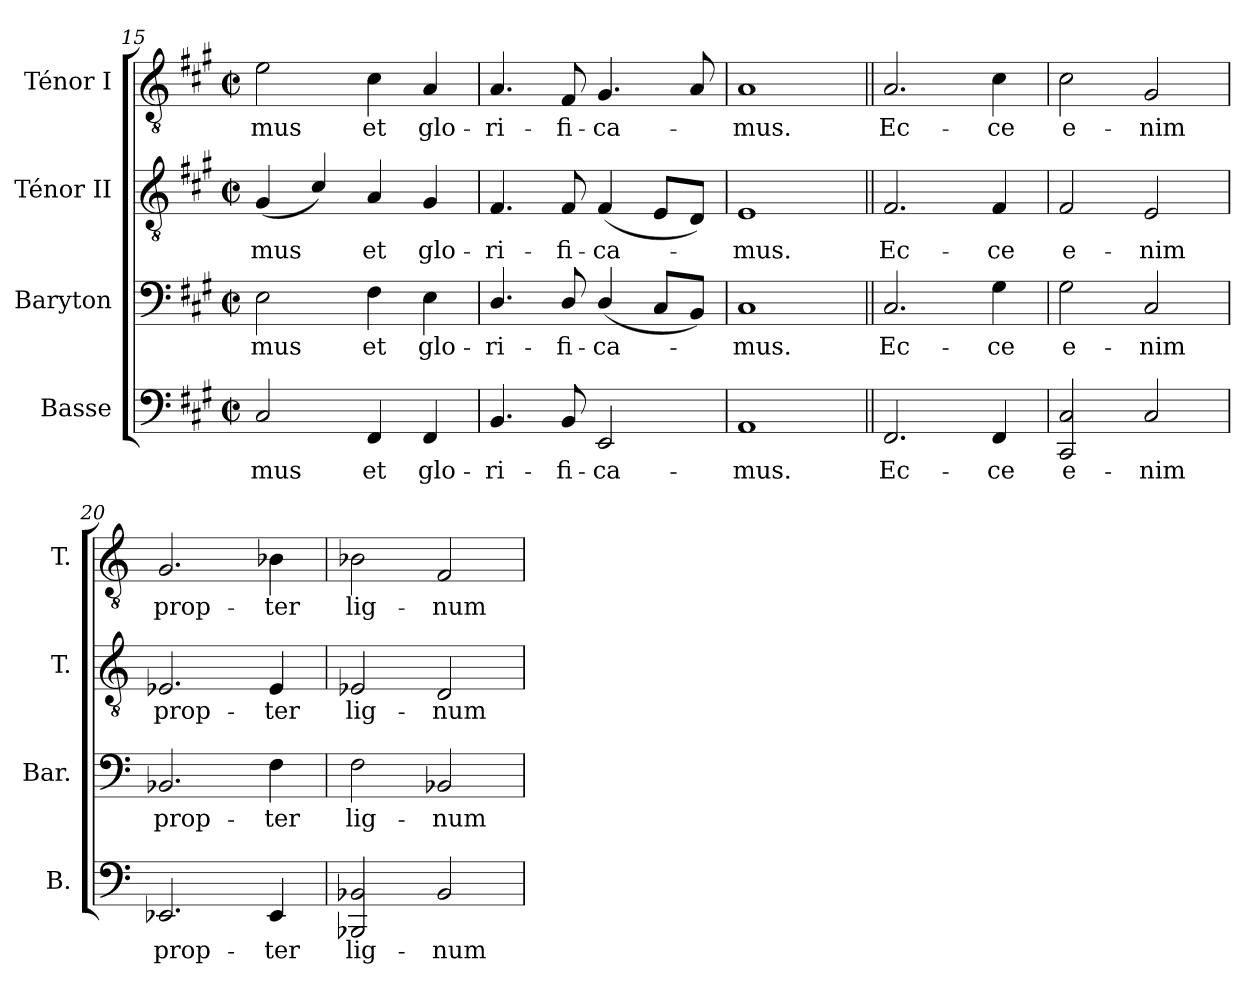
**kern	**text	**kern	**text	**kern	**text	**kern	**text
*part4	*part4	*part3	*part3	*part2	*part2	*part1	*part1
*staff4	*staff4	*staff3	*staff3	*staff2	*staff2	*staff1	*staff1
*I"Basse	*	*I"Baryton	*	*I"Ténor II	*	*I"Ténor I	*
*I'B.	*	*I'Bar.	*	*I'T.	*	*I'T.	*
!!LO:LB:g=z
*clefF4	*	*clefF4	*	*clefGv2	*	*clefGv2	*
*	*	*	*	*ITrd7c12	*	*ITrd7c12	*
*k[f#c#g#]	*	*k[f#c#g#]	*	*k[f#c#g#]	*	*k[f#c#g#]	*
*A:	*	*A:	*	*A:	*	*A:	*
*M2/2	*	*M2/2	*	*M2/2	*	*M2/2	*
*met(c|)	*	*met(c|)	*	*met(c|)	*	*met(c|)	*
=15	=15	=15	=15	=15	=15	=15	=15
!	!LO:LY:b:color=#000000	!	!	!	!	!	!
!	!	!	!LO:LY:b:color=#000000	!	!	!	!
!	!	!	!	!	!LO:LY:b:color=#000000	!	!
!	!	!	!	!	!	!	!LO:LY:b:color=#000000
2C#i/	-mus	2Ei\	-mus	(4GG#i/	-mus	2Ei\	-mus
.	.	.	.	4C#i/)	.	.	.
!	!LO:LY:b:color=#000000	!	!	!	!	!	!
!	!	!	!LO:LY:b:color=#000000	!	!	!	!
!	!	!	!	!	!LO:LY:b:color=#000000	!	!
!	!	!	!	!	!	!	!LO:LY:b:color=#000000
4FF#i/	et	4F#i\	et	4AAi/	et	4C#i\	et
!	!LO:LY:b:color=#000000	!	!	!	!	!	!
!	!	!	!LO:LY:b:color=#000000	!	!	!	!
!	!	!	!	!	!LO:LY:b:color=#000000	!	!
!	!	!	!	!	!	!	!LO:LY:b:color=#000000
4FF#i/	glo-	4Ei\	glo-	4GG#i/	glo-	4AAi/	glo-
=16	=16	=16	=16	=16	=16	=16	=16
!	!LO:LY:b:color=#000000	!	!	!	!	!	!
!	!	!	!LO:LY:b:color=#000000	!	!	!	!
!	!	!	!	!	!LO:LY:b:color=#000000	!	!
!	!	!	!	!	!	!	!LO:LY:b:color=#000000
4.BBi/	-ri-	4.Di/	-ri-	4.FF#i/	-ri-	4.AAi/	-ri-
!	!LO:LY:b:color=#000000	!	!	!	!	!	!
!	!	!	!LO:LY:b:color=#000000	!	!	!	!
!	!	!	!	!	!LO:LY:b:color=#000000	!	!
!	!	!	!	!	!	!	!LO:LY:b:color=#000000
8BBi/	-fi-	8Di/	-fi-	8FF#i/	-fi-	8FF#i/	-fi-
!	!LO:LY:b:color=#000000	!	!	!	!	!	!
!	!	!	!LO:LY:b:color=#000000	!	!	!	!
!	!	!	!	!	!LO:LY:b:color=#000000	!	!
!	!	!	!	!	!	!	!LO:LY:b:color=#000000
2EEi/	-ca-	(4Di/	-ca-	(4FF#i/	-ca-	4.GG#i/	-ca-
.	.	8C#i/L	.	8EEi/L	.	.	.
.	.	8BBi/J)	.	8DDi/J)	.	8AAi/	.
=17	=17	=17	=17	=17	=17	=17	=17
!	!LO:LY:b:color=#000000	!	!	!	!	!	!
!	!	!	!LO:LY:b:color=#000000	!	!	!	!
!	!	!	!	!	!LO:LY:b:color=#000000	!	!
!	!	!	!	!	!	!	!LO:LY:b:color=#000000
1AAi	-mus.	1C#i	-mus.	1EEi	-mus.	1AAi	-mus.
=18||	=18||	=18||	=18||	=18||	=18||	=18||	=18||
*k[]	*	*k[]	*	*k[]	*	*k[]	*
*C:	*	*C:	*	*C:	*	*C:	*
!	!LO:LY:b:color=#000000	!	!	!	!	!	!
!	!	!	!LO:LY:b:color=#000000	!	!	!	!
!	!	!	!	!	!LO:LY:b:color=#000000	!	!
!	!	!	!	!	!	!	!LO:LY:b:color=#000000
2.FFi/	Ec-	2.Ci/	Ec-	2.FFi/	Ec-	2.AAi/	Ec-
!	!LO:LY:b:color=#000000	!	!	!	!	!	!
!	!	!	!LO:LY:b:color=#000000	!	!	!	!
!	!	!	!	!	!LO:LY:b:color=#000000	!	!
!	!	!	!	!	!	!	!LO:LY:b:color=#000000
4FFi/	-ce	4Gi\	-ce	4FFi/	-ce	4Ci\	-ce
=19	=19	=19	=19	=19	=19	=19	=19
!	!LO:LY:b:color=#000000	!	!	!	!	!	!
!	!	!	!LO:LY:b:color=#000000	!	!	!	!
!	!	!	!	!	!LO:LY:b:color=#000000	!	!
!	!	!	!	!	!	!	!LO:LY:b:color=#000000
2CCi/ 2Ci	e-	2Gi\	e-	2FFi/	e-	2Ci\	e-
!	!LO:LY:b:color=#000000	!	!	!	!	!	!
!	!	!	!LO:LY:b:color=#000000	!	!	!	!
!	!	!	!	!	!LO:LY:b:color=#000000	!	!
!	!	!	!	!	!	!	!LO:LY:b:color=#000000
2Ci/	-nim	2Ci/	-nim	2EEi/	-nim	2GGi/	-nim
=20	=20	=20	=20	=20	=20	=20	=20
!	!LO:LY:b:color=#000000	!	!	!	!	!	!
!	!	!	!LO:LY:b:color=#000000	!	!	!	!
!	!	!	!	!	!LO:LY:b:color=#000000	!	!
!	!	!	!	!	!	!	!LO:LY:b:color=#000000
2.EE-Xi/	prop-	2.BB-Xi/	prop-	2.EE-Xi/	prop-	2.GGi/	prop-
!	!LO:LY:b:color=#000000	!	!	!	!	!	!
!	!	!	!LO:LY:b:color=#000000	!	!	!	!
!	!	!	!	!	!LO:LY:b:color=#000000	!	!
!	!	!	!	!	!	!	!LO:LY:b:color=#000000
4EE-i/	-ter	4Fi\	-ter	4EE-i/	-ter	4BB-Xi\	-ter
=21	=21	=21	=21	=21	=21	=21	=21
!	!LO:LY:b:color=#000000	!	!	!	!	!	!
!	!	!	!LO:LY:b:color=#000000	!	!	!	!
!	!	!	!	!	!LO:LY:b:color=#000000	!	!
!	!	!	!	!	!	!	!LO:LY:b:color=#000000
2BBB-Xi/ 2BB-Xi	lig-	2Fi\	lig-	2EE-Xi/	lig-	2BB-Xi\	lig-
!	!LO:LY:b:color=#000000	!	!	!	!	!	!
!	!	!	!LO:LY:b:color=#000000	!	!	!	!
!	!	!	!	!	!LO:LY:b:color=#000000	!	!
!	!	!	!	!	!	!	!LO:LY:b:color=#000000
2BB-i/	-num	2BB-Xi/	-num	2DDi/	-num	2FFi/	-num
=	=	=	=	=	=	=	=
*-	*-	*-	*-	*-	*-	*-	*-
